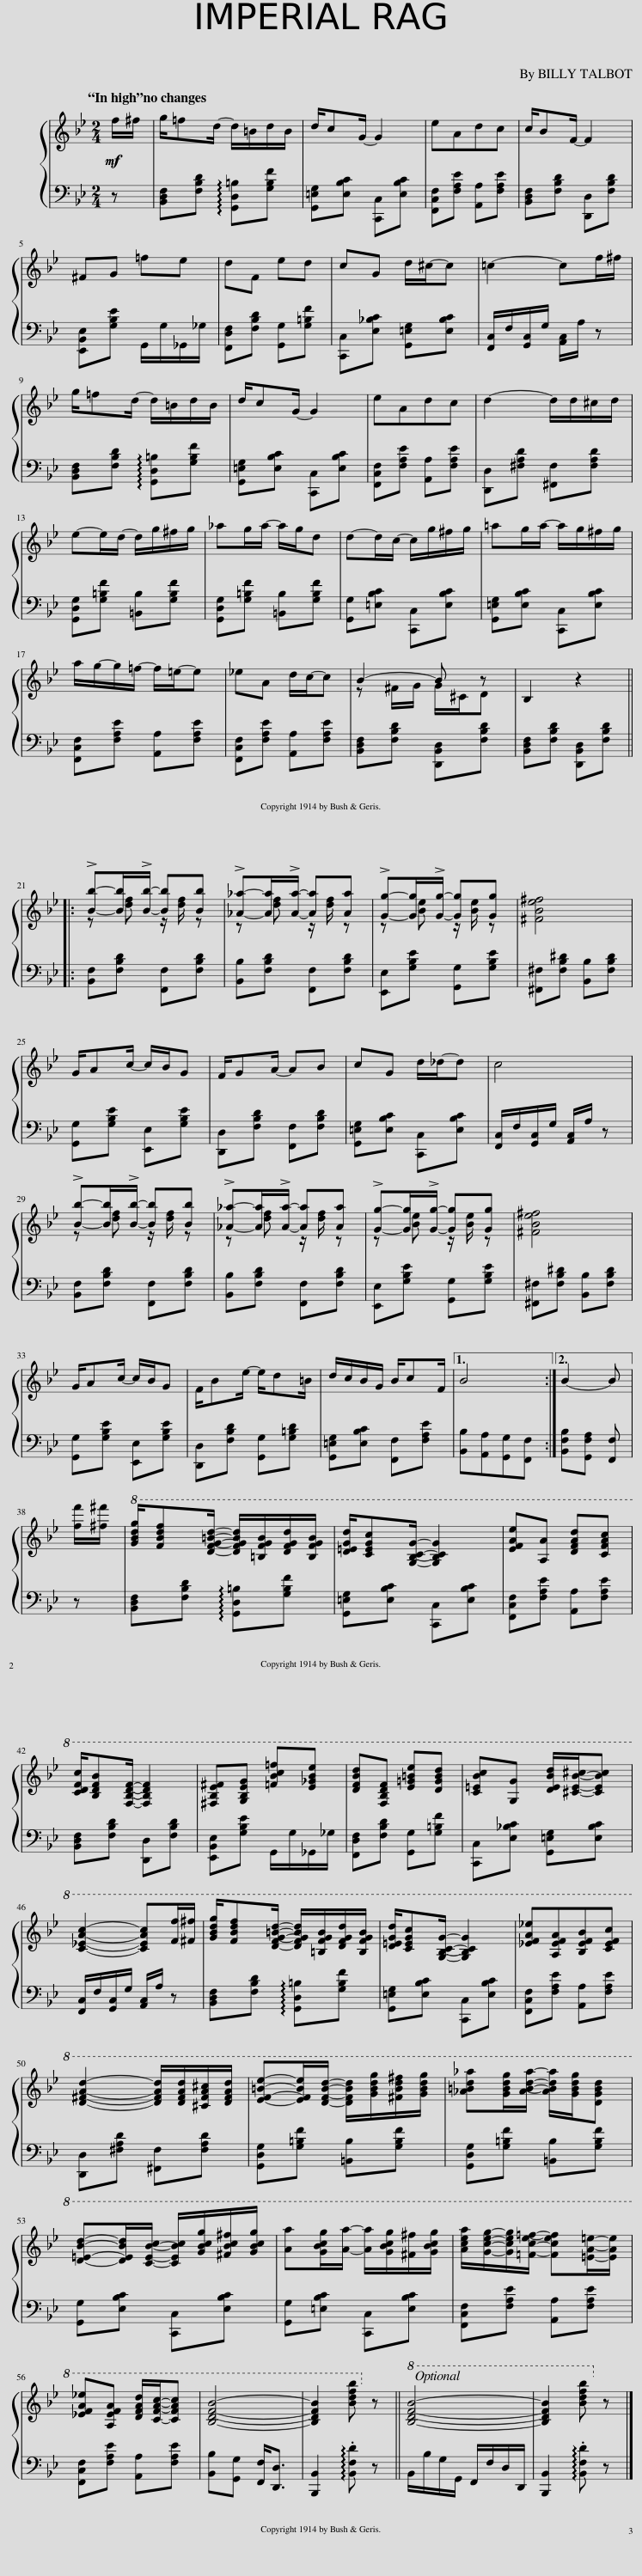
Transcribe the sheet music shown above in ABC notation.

X:1
%%score { ( 1 3 ) | 2 }
L:1/8
Q:1/4=80
M:2/4
I:linebreak $
K:Bb
V:1 treble
V:3 treble
V:2 bass
V:1
!mf! f/^f/ | g/=fd/- d/=B/d/B/ | d/cG/- G2 | eAdc | c/BF/- F2 |$ %5
 ^FG =fe | dF ed | cG d/^c/-c | =c2- cf/^f/ |$ g/=fd/- d/=B/d/B/ | %10
 d/cG/- G2 | eAdc | d2- d/d/^c/d/ |$ e-e/d/- d/g/^f/g/ | _ag/a/- a/g/d | %15
 d-d/c/- c/g/^f/g/ | =ag/a/- a/g/^f/g/ |$ a/g/-g/=f/- f/=e/-e | _eA d/c/-c | B2- B z | %20
 B,2 z2 |:$ !>![Bb]-[Bb]/!>![Bb]/- [Bb][Bb] | !>![_A_a]-[Aa]/!>![Aa]/- [Aa][Aa] | !>![Gg]-[Gg]/!>![Gg]/- [Gg][Gg] | [^FBe^f]4 |$ %25
 G/Ac/- c/B/G | F/GA/- AB | cG d/_d/-d | c4 |$ !>![Bb]-[Bb]/!>![Bb]/- [Bb][Bb] | %30
 !>![_A_a]-[Aa]/!>![Aa]/- [Aa][Aa] | !>![Gg]-[Gg]/!>![Gg]/- [Gg][Gg] | [^FBe^f]4 |$ G/Ac/- c/B/G | F/Be/- e/d=B/ | %35
 d/c/B/G/ B/cF/ |1 B4 :|2 B2- B ||$ [ff']/[^f^f']/ |!8va(! [gbd'g']/[fbd'f'][dfg=bd']/- [dfgbd']/[=Bfgb]/[dfgd']/[Bfgb]/ | %40
 [d=egd']/[cegc'][GBcg]/- [GBcg]2 | [efae'][Aa] [dfad'][cfac'] |$ [cdfc']/[Bdfb][FBdf]/- [FBdf]2 | [^FBe^f][GBeg] [=fbc'=f'][e_gbe'] | [dfbd'][FBdf] [e=g=be'][dgbd'] | %45
 [c=ebc'][Gg] [debd']/[^ceb^c']/-[cebc'] |$ [c_eac']2- [ceac'][ff']/[^f^f']/ | [gbd'g']/[fbd'f'][dfg=bd']/- [dfgbd']/[=Bfgb]/[dfgd']/[Bfgb]/ | [d=egd']/[cegc'][GBcg]/- [GBcg]2 | [_efa_e'][Aefa][Befb][cefc'] |$ %50
 [d^fad']2- [dfad']/[dfad']/[^cfa^c']/[dfad']/ | [ef=be']-[efbe']/[dfbd']/- [dfbd']/[gbd'g']/[^fbd'^f']/[gbd'g']/ | [_a=bd'_a'][gbd'g']/[abd'a']/- [abd'a']/[gbd'g']/[dgbd'] |$ [d=ebd']-[debd']/[cebc']/- [cebc']/[gbc'g']/[^fbc'^f']/[gbc'g']/ | [aa'][gbc'g']/[aa']/- [aa']/[gbc'g']/[^f^f']/[gbc'g']/ | %55
 [ac'e'a']/[gc'e'g']/-[gc'e'g']/[=fc'e'=f']/- [fc'e'f'][=ea=e']/-[eae']/ |$ [_efa_e'][Aefa] [dfad']/[cfac']/-[cfac'] | [Bdfb]4- | [Bdfb]2 [bd'f'b']!8va)! z ||!8va(! [Bdfb]4- | %60
 [Bdfb]2 [bd'f'b'] z!8va)! |] %61
V:2
 z | [B,,D,F,][F,B,D] !arpeggio![G,,D,=B,][G,B,F] | [G,,=E,G,][E,B,C] [C,,C,][E,B,C] | [F,,C,F,][F,A,E] [A,,A,][F,A,E] | [B,,D,F,][F,B,D] [D,,D,][F,B,D] |$ %5
 [E,,B,,E,][G,B,E] G,,/G,/_G,,/_G,/ | [F,,D,F,][F,B,D] [G,,G,][G,=B,F] | [C,,C,][E,_B,C] [G,,=E,G,][E,B,C] | [F,,C,]/F,/[G,,C,]/G,/ [A,,C,]/A,/ z |$ [B,,D,F,][F,B,D] !arpeggio![G,,D,=B,][G,B,F] | %10
 [G,,=E,G,][E,B,C] [C,,C,][E,B,C] | [F,,C,F,][F,A,E] [A,,A,][F,A,E] | [D,,D,][^F,A,D] [^F,,F,][F,A,D] |$ [G,,D,G,][G,=B,F] [=B,,B,][G,B,F] | [G,,D,G,][G,=B,F] [=B,,B,][G,B,F] | %15
 [G,,G,][=E,B,C] [C,,C,][E,B,C] | [G,,=E,G,][E,B,C] [C,,C,][E,B,C] |$ [F,,C,F,][F,A,E] [A,,A,][F,A,E] | [F,,C,F,][F,A,E] [A,,A,][F,A,E] | [B,,D,F,][F,B,D] [D,,B,,D,][F,B,D] | %20
 [B,,D,F,][F,B,D] [D,,B,,D,][F,B,D] |:$ [B,,F,][F,B,D] [F,,F,][F,B,D] | [B,,B,][F,B,D] [F,,F,][F,B,D] | [E,,E,][G,B,E] [G,,G,][G,B,E] | [^F,,^F,][F,B,^D] [B,,B,][F,B,D] |$ %25
 [G,,G,][G,B,E] [E,,E,][G,B,E] | [D,,D,][F,B,D] [F,,F,][F,B,D] | [G,,=E,G,][E,B,C] [C,,C,][E,B,C] | [F,,C,]/F,/[G,,C,]/G,/ [A,,C,]/A,/ z |$ [B,,F,][F,B,D] [F,,F,][F,B,D] | %30
 [B,,B,][F,B,D] [F,,F,][F,B,D] | [E,,E,][G,B,E] [G,,G,][G,B,E] | [^F,,^F,][F,B,^D] [B,,B,][F,B,D] |$ [G,,G,][G,B,E] [E,,E,][G,B,E] | [D,,D,][F,B,D] [G,,G,][G,=B,D] | %35
 [G,,=E,G,][E,B,C] [F,,F,][F,A,E] |1 [B,,B,][A,,A,][G,,G,][F,,F,] :|2 [B,,F,B,][G,,F,A,] [F,,F,] ||$ z | [B,,D,F,][F,B,D] !arpeggio![G,,D,=B,][G,B,F] | %40
 [G,,=E,G,][E,B,C] [C,,C,][E,B,C] | [F,,C,F,][F,A,E] [A,,A,][F,A,E] |$ [B,,D,F,][F,B,D] [D,,D,][F,B,D] | [E,,B,,E,][G,B,E] G,,/G,/_G,,/_G,/ | [F,,D,F,][F,B,D] [G,,G,][G,=B,F] | %45
 [C,,C,][E,_B,C] [G,,=E,G,][E,B,C] |$ [F,,C,]/F,/[G,,C,]/G,/ [A,,C,]/A,/ z | [B,,D,F,][F,B,D] !arpeggio![G,,D,=B,][G,B,F] | [G,,=E,G,][E,B,C] [C,,C,][E,B,C] | [F,,C,F,][F,A,E] [A,,A,][F,A,E] |$ %50
 [D,,D,][^F,A,D] [^F,,F,][F,A,D] | [G,,D,G,][G,=B,F] [=B,,B,][G,B,F] | [G,,D,G,][G,=B,F] [=B,,B,][G,B,F] |$ [G,,G,][E,B,C] [C,,C,][E,B,C] | [G,,G,][=E,B,C] [C,,C,][E,B,C] | %55
 [F,,C,F,][F,A,E] [A,,A,][F,A,E] |$ [F,,C,F,][F,A,E] [A,,A,][F,A,E] | [B,,B,][G,,G,] [F,,F,]<[D,,D,] | [B,,,B,,]2 !arpeggio!.[B,,F,D] z || B,,/B,/G,/G,,/ F,,/F,/D,/D,,/ | %60
 [B,,,B,,]2 !arpeggio!.[B,,F,D] z |] %61
V:3
 x | x4 | x4 | x4 | x4 |$ %5
 x4 | x4 | x4 | x4 |$ x4 | %10
 x4 | x4 | x4 |$ x4 | x4 | %15
 x4 | x4 |$ x4 | x4 | z ^F/G/ G/^C/D | %20
 x4 |:$ z [df] z/ [df]/ z | z [df] z/ [df]/ z | z [Be] z/ [Be]/ z | x4 |$ %25
 x4 | x4 | x4 | x4 |$ z [df] z/ [df]/ z | %30
 z [df] z/ [df]/ z | z [Be] z/ [Be]/ z | x4 |$ x4 | x4 | %35
 x4 |1 x4 :|2 x3 ||$ x |!8va(! x4 | %40
 x4 | x4 |$ x4 | x4 | x4 | %45
 x4 |$ x4 | x4 | x4 | x4 |$ %50
 x4 | x4 | x4 |$ x4 | x4 | %55
 x4 |$ x4 | x4 | x3!8va)! x ||!8va(! x4 | %60
 x4!8va)! |] %61
